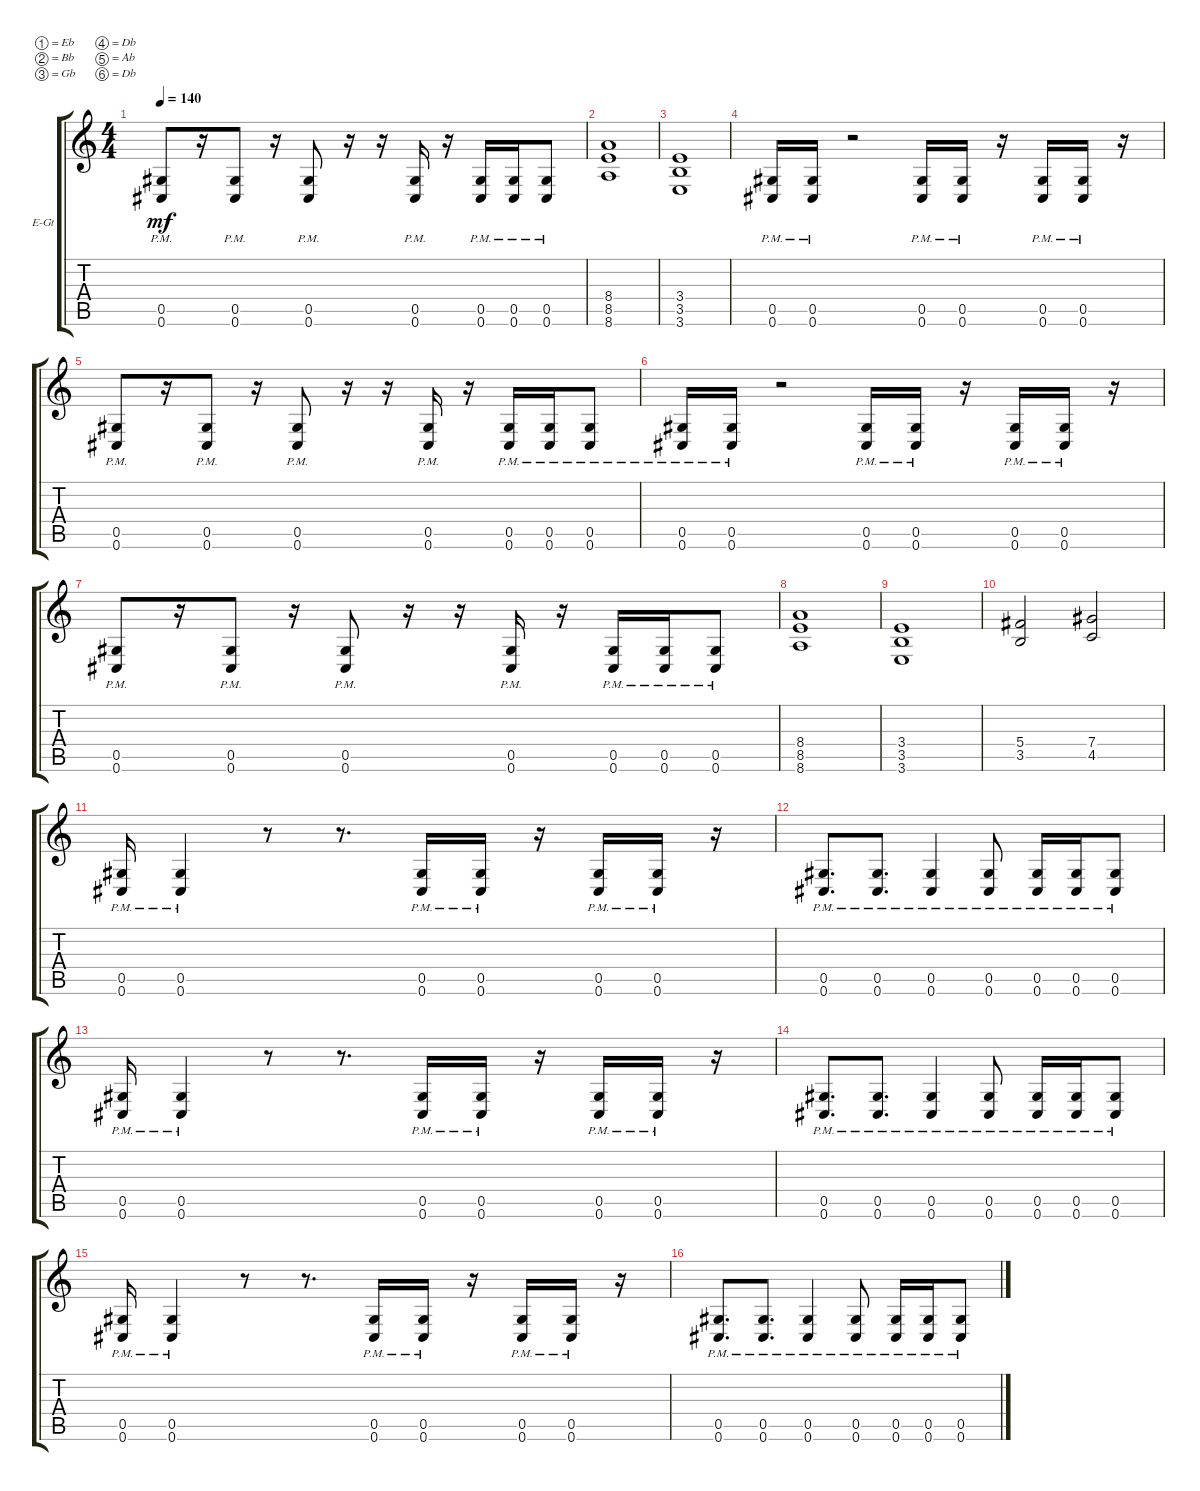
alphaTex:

\defaultSystemsLayout 4
\bracketExtendMode groupsimilarinstruments
\firstSystemTrackNameOrientation horizontal
\otherSystemsTrackNameOrientation horizontal
\track ("Electric Guitar" "E-Gt") {instrument distortionguitar}
\staff {score tabs}
\tuning (Eb4 Bb3 Gb3 Db3 Ab2 Db2)
\ts (4 4)
\tempo 140
\clef g2
\ks c
(0.6{pm} 0.5{pm}).8{dy mf} r.16 (0.6{pm} 0.5{pm}).8 r.16 (0.6{pm} 0.5{pm}).8 r.16 r.16 (0.6{pm} 0.5{pm}).16 r.16 (0.6{pm} 0.5{pm}).16 (0.6{pm} 0.5{pm}).16 (0.6{pm} 0.5{pm}).8 |
(8.6 8.5 8.4).1 |
(3.6 3.5 3.4).1 |
(0.6{pm} 0.5{pm}).16 (0.6{pm} 0.5{pm}).16 r.2 (0.6{pm} 0.5{pm}).16 (0.6{pm} 0.5{pm}).16 r.16 (0.6{pm} 0.5{pm}).16 (0.6{pm} 0.5{pm}).16 r.16 |
(0.6{pm} 0.5{pm}).8 r.16 (0.6{pm} 0.5{pm}).8 r.16 (0.6{pm} 0.5{pm}).8 r.16 r.16 (0.6{pm} 0.5{pm}).16 r.16 (0.6{pm} 0.5{pm}).16 (0.6{pm} 0.5{pm}).16 (0.6{pm} 0.5{pm}).8 |
(0.6{pm} 0.5{pm}).16 (0.6{pm} 0.5{pm}).16 r.2 (0.6{pm} 0.5{pm}).16 (0.6{pm} 0.5{pm}).16 r.16 (0.6{pm} 0.5{pm}).16 (0.6{pm} 0.5{pm}).16 r.16 |
(0.6{pm} 0.5{pm}).8 r.16 (0.6{pm} 0.5{pm}).8 r.16 (0.6{pm} 0.5{pm}).8 r.16 r.16 (0.6{pm} 0.5{pm}).16 r.16 (0.6{pm} 0.5{pm}).16 (0.6{pm} 0.5{pm}).16 (0.6{pm} 0.5{pm}).8 |
(8.6 8.5 8.4).1 |
(3.6 3.5 3.4).1 |
(3.5 5.4).2 (7.4 4.5).2 |
(0.6{pm} 0.5{pm}).16 (0.6{pm} 0.5{pm}).4 r.8 r.8{d} (0.6{pm} 0.5{pm}).16 (0.6{pm} 0.5{pm}).16 r.16 (0.6{pm} 0.5{pm}).16 (0.6{pm} 0.5{pm}).16 r.16 |
(0.6{pm} 0.5{pm}).8{d} (0.6{pm} 0.5{pm}).8{d} (0.6{pm} 0.5{pm}).4 (0.6{pm} 0.5{pm}).8 (0.6{pm} 0.5{pm}).16 (0.6{pm} 0.5{pm}).16 (0.6{pm} 0.5{pm}).8 |
(0.6{pm} 0.5{pm}).16 (0.6{pm} 0.5{pm}).4 r.8 r.8{d} (0.6{pm} 0.5{pm}).16 (0.6{pm} 0.5{pm}).16 r.16 (0.6{pm} 0.5{pm}).16 (0.6{pm} 0.5{pm}).16 r.16 |
(0.6{pm} 0.5{pm}).8{d} (0.6{pm} 0.5{pm}).8{d} (0.6{pm} 0.5{pm}).4 (0.6{pm} 0.5{pm}).8 (0.6{pm} 0.5{pm}).16 (0.6{pm} 0.5{pm}).16 (0.6{pm} 0.5{pm}).8 |
(0.6{pm} 0.5{pm}).16 (0.6{pm} 0.5{pm}).4 r.8 r.8{d} (0.6{pm} 0.5{pm}).16 (0.6{pm} 0.5{pm}).16 r.16 (0.6{pm} 0.5{pm}).16 (0.6{pm} 0.5{pm}).16 r.16 |
(0.6{pm} 0.5{pm}).8{d} (0.6{pm} 0.5{pm}).8{d} (0.6{pm} 0.5{pm}).4 (0.6{pm} 0.5{pm}).8 (0.6{pm} 0.5{pm}).16 (0.6{pm} 0.5{pm}).16 (0.6{pm} 0.5{pm}).8
